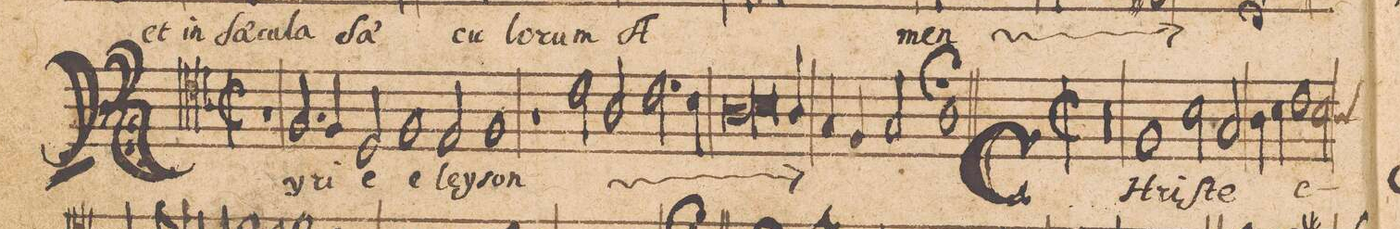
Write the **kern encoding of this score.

**kern	**text
*I"[Alto]	*
*clefC4	*
*k[b-]	*
*met(c|)	*
*M2/1	*
*all\right	*
2r	.
2.F/	Ky-
4F/	-ri-
2D/	-e
=2-	=2-
1.F	e-
2E/	-ley-
=3-	=3-
1F	-son
1r	.
=4-	=4-
*2\right	*ij
2c\	Ky-
2A/	-ri-
2.c\	-e
*col	*
4B-\	.
*Xcol	*
=5-	=5-
*lig	*
1A	e-
2.B-\	.
*Xlig	*
4A/	.
=6-	=6-
4G/	.
4F/	.
2G/	-ley-
1A;	-son
*	*Xij
=7||-	=7||-
*M2/1	*
*met(c|)	*
00r	.
=8-	=8-
=9-	=9-
1F	CHri-
2B-\	-ſte
2G/	.
=10-	=10-
4A\	.
4B-\	.
1c	e-
*custos:A	*
2B-\	.
=11-	=11-
*-	*-
